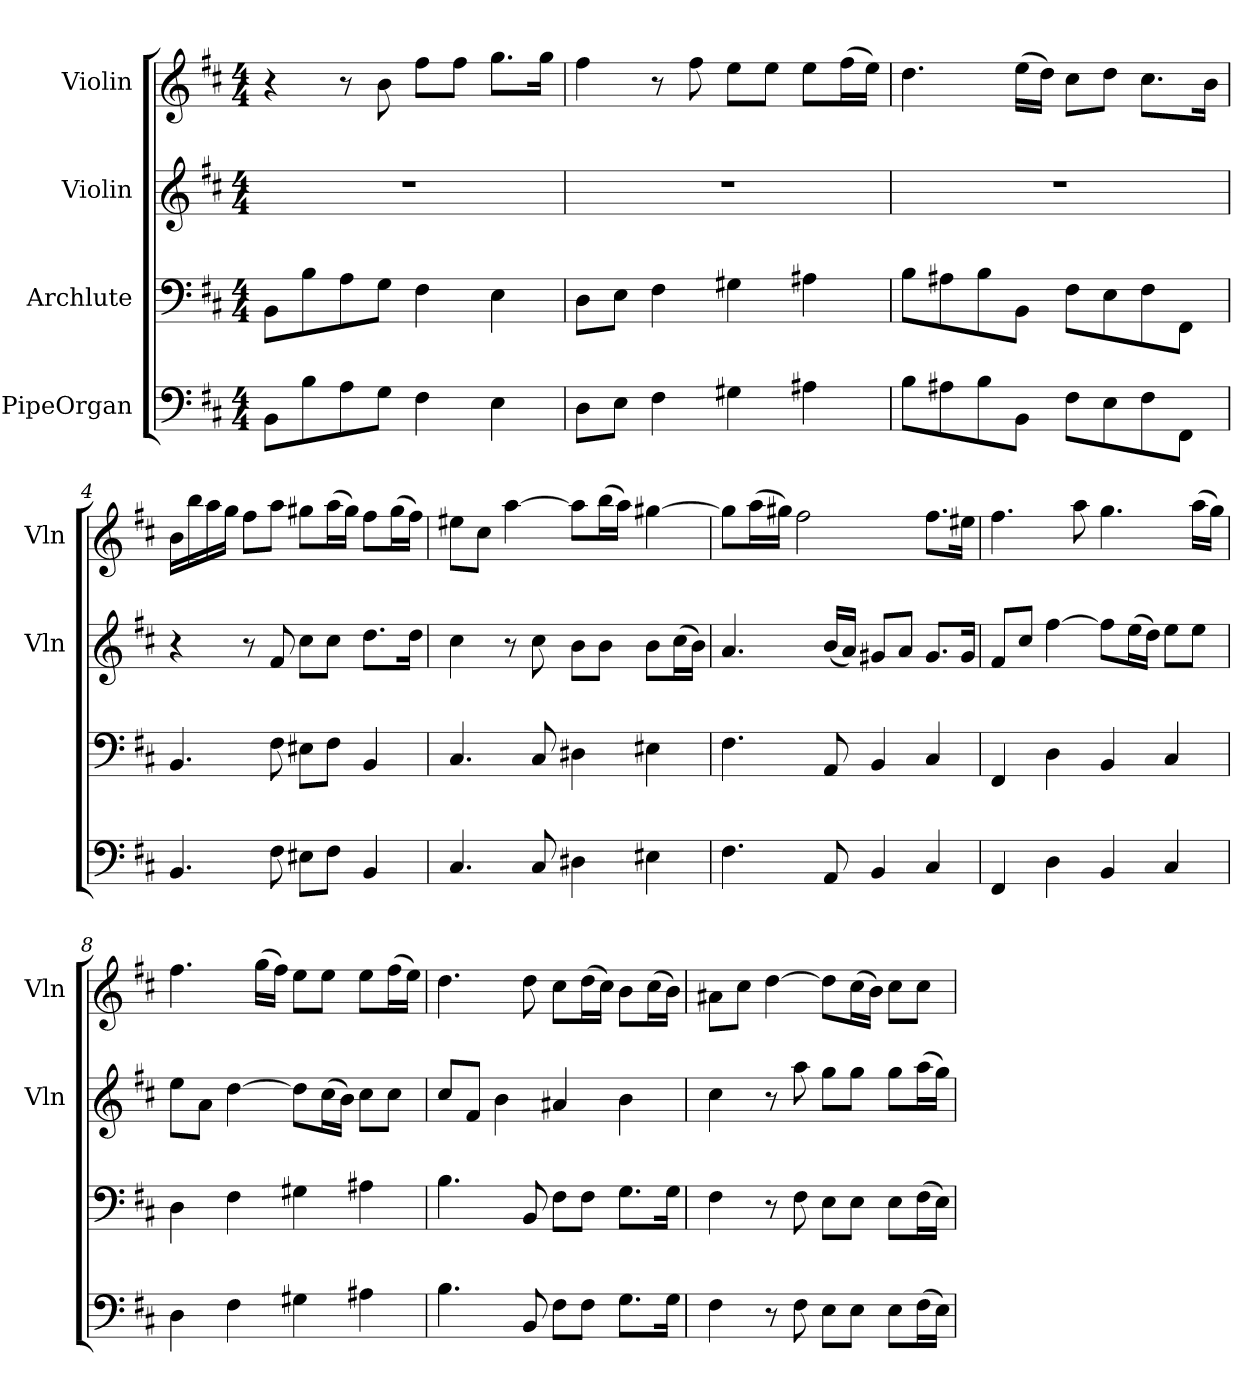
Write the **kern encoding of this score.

**kern	**kern	**kern	**kern
*part4	*part3	*part2	*part1
*staff4	*staff3	*staff2	*staff1
*I"PipeOrgan	*I"Archlute	*I"Violin	*I"Violin
*	*	*I'Vln	*I'Vln
*clefF4	*clefF4	*clefG2	*clefG2
*k[f#c#]	*k[f#c#]	*k[f#c#]	*k[f#c#]
*b:	*b:	*b:	*b:
*M4/4	*M4/4	*M4/4	*M4/4
*MM36	*MM36	*MM36	*MM36
=1	=1	=1	=1
8BB\L	8BB\L	1r	4r
8B\	8B\	.	.
8A\	8A\	.	8r
8G\J	8G\J	.	8b\
4F#\	4F#\	.	8ff#\L
.	.	.	8ff#\J
4E\	4E\	.	8.gg\L
.	.	.	16gg\Jk
=2	=2	=2	=2
8D\L	8D\L	1r	4ff#\
8E\J	8E\J	.	.
4F#\	4F#\	.	8r
.	.	.	8ff#\
4G#X\	4G#X\	.	8ee\L
.	.	.	8ee\J
4A#X\	4A#X\	.	8ee\L
.	.	.	(16ff#\L
.	.	.	16ee\JJ)
=3	=3	=3	=3
8B\L	8B\L	1r	4.dd\
8A#X\	8A#X\	.	.
8B\	8B\	.	.
8BB\J	8BB\J	.	(16ee\LL
.	.	.	16dd\JJ)
8F#\L	8F#\L	.	8cc#\L
8E\	8E\	.	8dd\J
8F#\	8F#\	.	8.cc#\L
8FF#\J	8FF#\J	.	.
.	.	.	16b\Jk
=4	=4	=4	=4
4.BB/	4.BB/	4r	16b\LL
.	.	.	16bb\
.	.	.	16aa\
.	.	.	16gg\JJ
.	.	8r	8ff#\L
8F#\	8F#\	8f#/	8aa\J
8E#X\L	8E#X\L	8cc#\L	8gg#X\L
8F#\J	8F#\J	8cc#\J	(16aa\L
.	.	.	16gg#\JJ)
4BB/	4BB/	8.dd\L	8ff#\L
.	.	.	(16gg#\L
.	.	16dd\Jk	16ff#\JJ)
=5	=5	=5	=5
4.C#/	4.C#/	4cc#\	8ee#X\L
.	.	.	8cc#\J
.	.	8r	[4aa\
8C#/	8C#/	8cc#\	.
4D#X\	4D#X\	8b\L	8aa\L]
.	.	8b\J	(16bb\L
.	.	.	16aa\JJ)
4E#X\	4E#X\	8b\L	[4gg#X\
.	.	(16cc#\L	.
.	.	16b\JJ)	.
=6	=6	=6	=6
4.F#\	4.F#\	4.a/	8gg#\L]
.	.	.	(16aa\L
.	.	.	16gg#X\JJ)
.	.	.	2ff#\
8AA/	8AA/	(16b/LL	.
.	.	16a/JJ)	.
4BB/	4BB/	8g#X/L	.
.	.	8a/J	.
4C#/	4C#/	8.g#/L	8.ff#\L
.	.	16g#/Jk	16ee#X\Jk
=7	=7	=7	=7
4FF#/	4FF#/	8f#/L	4.ff#\
.	.	8cc#/J	.
4D\	4D\	[4ff#\	.
.	.	.	8aa\
4BB/	4BB/	8ff#\L]	4.gg\
.	.	(16ee\L	.
.	.	16dd\JJ)	.
4C#/	4C#/	8ee\L	.
.	.	8ee\J	(16aa\LL
.	.	.	16gg\JJ)
=8	=8	=8	=8
4D\	4D\	8ee\L	4.ff#\
.	.	8a\J	.
4F#\	4F#\	[4dd\	.
.	.	.	(16gg\LL
.	.	.	16ff#\JJ)
4G#X\	4G#X\	8dd\L]	8ee\L
.	.	(16cc#\L	8ee\J
.	.	16b\JJ)	.
4A#X\	4A#X\	8cc#\L	8ee\L
.	.	8cc#\J	(16ff#\L
.	.	.	16ee\JJ)
=9	=9	=9	=9
4.B\	4.B\	8cc#/L	4.dd\
.	.	8f#/J	.
.	.	4b\	.
8BB/	8BB/	.	8dd\
8F#\L	8F#\L	4a#X/	8cc#\L
8F#\J	8F#\J	.	(16dd\L
.	.	.	16cc#\JJ)
8.G\L	8.G\L	4b\	8b\L
.	.	.	(16cc#\L
16G\Jk	16G\Jk	.	16b\JJ)
=10	=10	=10	=10
4F#\	4F#\	4cc#\	8a#X\L
.	.	.	8cc#\J
8r	8r	8r	[4dd\
8F#\	8F#\	8aa\	.
8E\L	8E\L	8gg\L	8dd\L]
8E\J	8E\J	8gg\J	(16cc#\L
.	.	.	16b\JJ)
8E\L	8E\L	8gg\L	8cc#\L
(16F#\L	(16F#\L	(16aa\L	8cc#\J
16E\JJ)	16E\JJ)	16gg\JJ)	.
=	=	=	=
*-	*-	*-	*-
